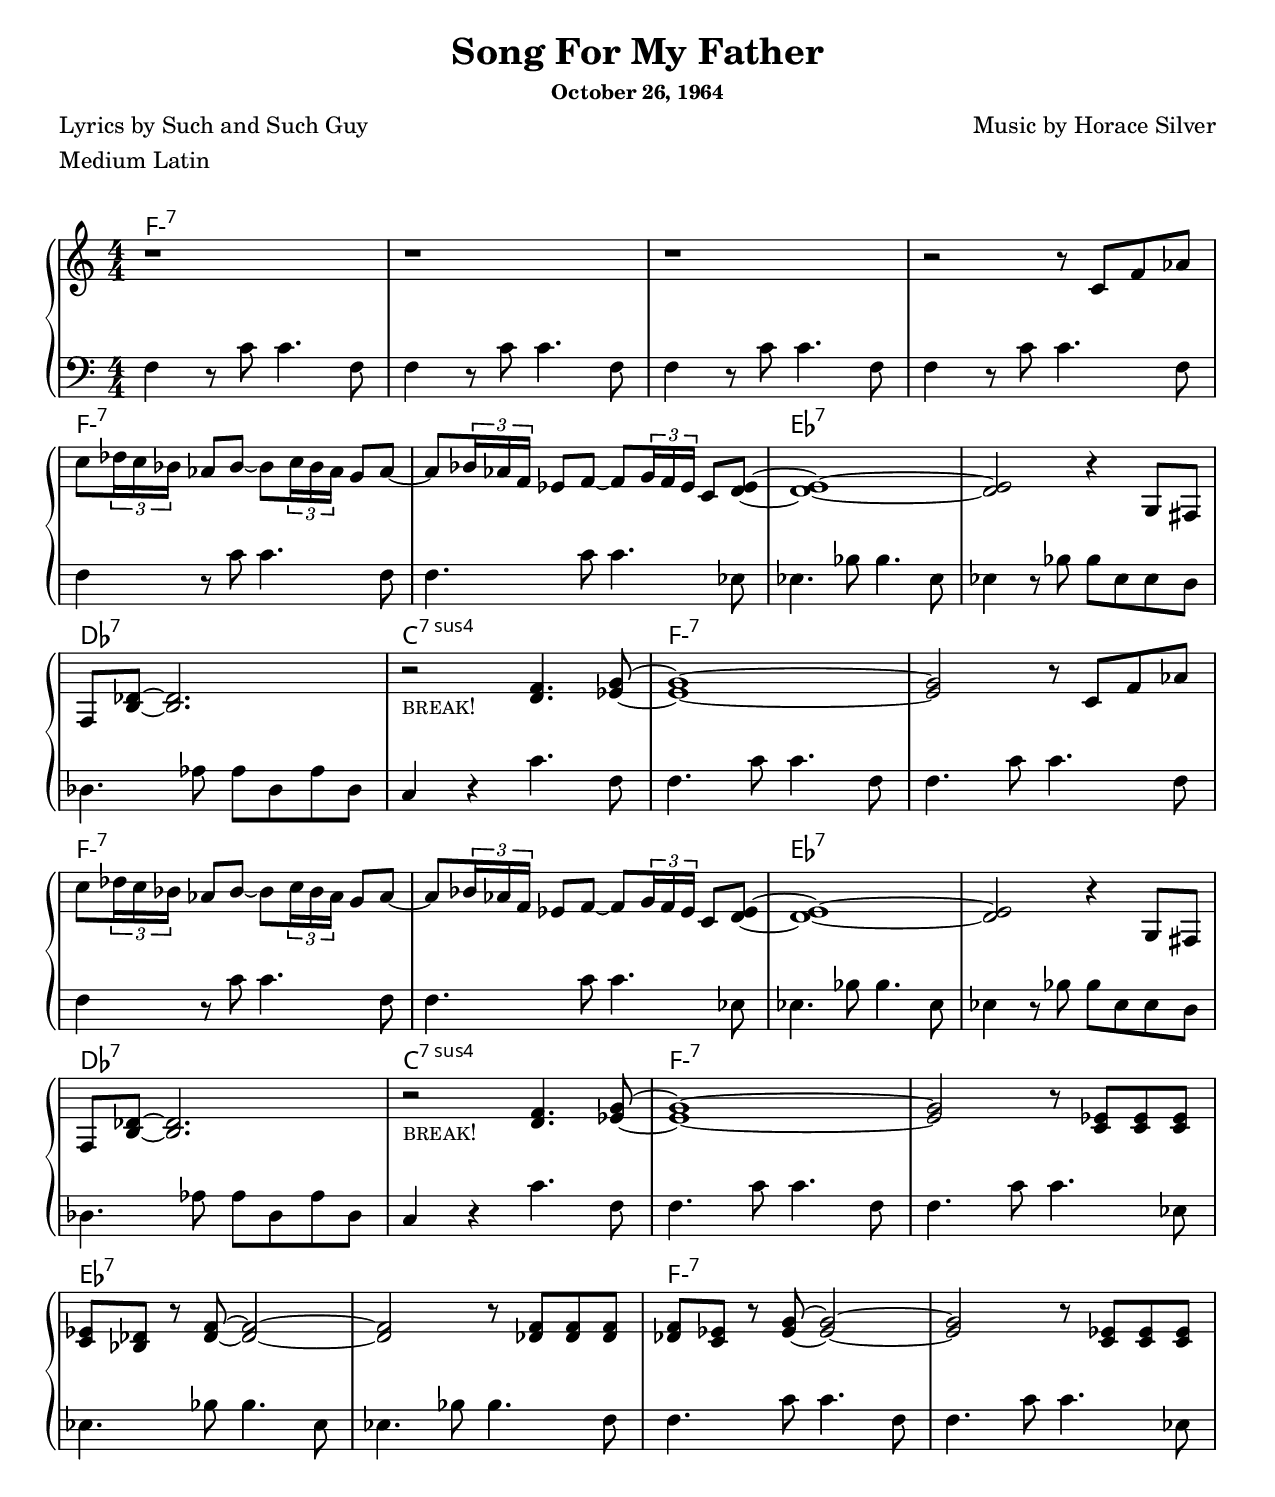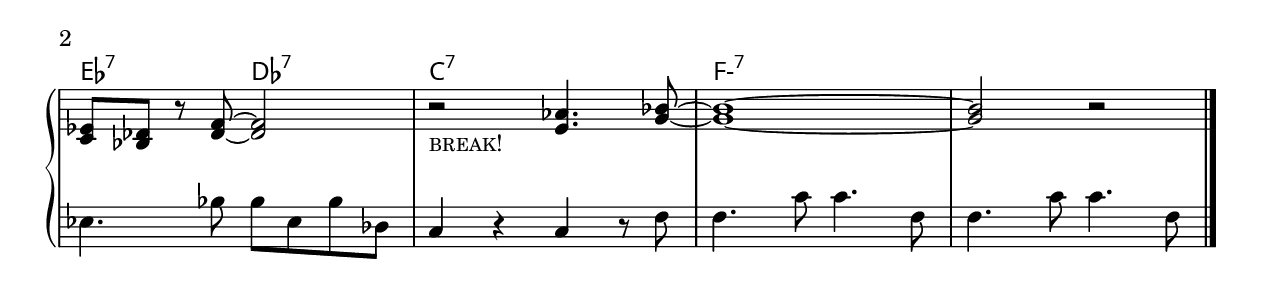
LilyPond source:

\version "2.22.1"

\include "../includes/globals.ily"
\include "../includes/chords.ily"
\include "../includes/symbols.ily"

\header {
  title = "Song For My Father"
  subsubtitle = "October 26, 1964"
  composer = "Music by Horace Silver"
  poet = "Lyrics by Such and Such Guy"
  meter = "Medium Latin"
}

\score {
    \new PianoStaff <<
      \new ChordNames="Chords" {
        \transpose c c {
          \chordmode {
            \set chordNameExceptions = #jazzChordExceptions
            \set chordChanges = ##t

            \repeat unfold 4 { f1:m7 }

            %\boxMark "A1"
            f1:m7 | f1:m7 | ees1:7 | ees1:7 |
            des1:7 | c1:7sus4 | f1:m7 | f1:m7

            %\boxMark "A2"
            f1:m7 | f1:m7 | ees1:7 | ees1:7 |
            des1:7 | c1:7sus4 | f1:m7 | f1:m7

            %\boxMark "B"
            ees1:7 | ees1:7 | f1:m7 | f1:m7 |
            ees2:7 des2:7 | c1:7 | f1:m7 | f1:m7
          }
        }
      }

      \new Staff {
        \transpose c c {
          \relative c' {
            \key c \major
            \time 4/4
            \numericTimeSignature
            \clef "treble"

            r1 | r1 | r1 |
            r2 r8 c8 f8 aes8 | \endLine

            %% "A1"
            c8 \tuplet 3/2 { des16 c16 bes16 } aes8 bes8~ bes8
            \tuplet 3/2 { c16 bes16 aes16 } g8 aes8~ |
            aes8 \tuplet 3/2 { bes16 aes16 f16 } ees8 f8~ f8
            \tuplet 3/2 { g16 f16 ees16 } c8 <d ees>8~ |
            <d ees>1~ |
            <d ees>2 r4 g,8 fis8 | \endLine

            f8 <b des>8~ <b des>2. |
            r2_\markup{\caps{"break!"}} <d f>4. <ees g>8~ |
            <ees g>1~ |
            <ees g>2 r8 c8 f8 aes8 | \endLine

            %% "A2"
            c8 \tuplet 3/2 { des16 c16 bes16 } aes8 bes8~ bes8
            \tuplet 3/2 { c16 bes16 aes16 } g8 aes8~ |
            aes8 \tuplet 3/2 { bes16 aes16 f16 } ees8 f8~ f8
            \tuplet 3/2 { g16 f16 ees16 } c8 <d ees>8~ |
            <d ees>1~ |
            <d ees>2 r4 g,8 fis8 | \endLine

            f8 <b des>8~ <b des>2. |
            r2_\markup{\caps{"break!"}} <d f>4. <ees g>8~ |
            <ees g>1~ |
            <ees g>2 r8 <c ees>8 <c ees>8 <c ees>8 | \endLine

            %% "B"
            <c ees>8 <bes des>8 r8 <des f>8~ <des f>2~ |
            <des f>2 r8 <des f>8 <des f>8 <des f>8 |
            <des f>8 <c ees>8 r8 <ees g>8~ <ees g>2~ |
            <ees g>2 r8 <c ees>8 <c ees>8 <c ees>8 | \endLine

            <c ees>8 <bes des>8 r8 <des f>8~ <des f>2 |
            r2_\markup{\caps{"break!"}} <e aes>4. <g bes>8~ |
            <g bes>1~ |
            <g bes>2 r2 |

            \songEndBar
          }
        }
      }

      \new Staff {
        \transpose c c {
          \relative c' {
            \clef "bass"
            \key c \major
            \time 4/4
            \numericTimeSignature

            f,4 r8 c'8 c4. f,8 |
            f4 r8 c'8 c4. f,8 |
            f4 r8 c'8 c4. f,8 |
            f4 r8 c'8 c4. f,8 |

            %% "A1"
            f4 r8 c'8 c4. f,8 |
            f4. c'8 c4. ees,8 |
            ees4. bes'8 bes4. ees,8 |
            ees4 r8 bes'8 bes8 ees,8 ees8 d8 |

            des4. aes'8 aes8 des,8 aes'8 des,8 |
            c4 r4 c'4. f,8 |
            f4. c'8 c4. f,8 |
            f4. c'8 c4. f,8 |

            %% "A2"
            f4 r8 c'8 c4. f,8 |
            f4. c'8 c4. ees,8 |
            ees4. bes'8 bes4. ees,8 |
            ees4 r8 bes'8 bes8 ees,8 ees8 d8 |

            des4. aes'8 aes8 des,8 aes'8 des,8 |
            c4 r4 c'4. f,8 |
            f4. c'8 c4. f,8 |
            f4. c'8 c4. ees,8 |

            %% "B"
            ees4. bes'8 bes4. ees,8 |
            ees4. bes'8 bes4. f8 |
            f4. c'8 c4. f,8 |
            f4. c'8 c4. ees,8

            ees4. bes'8 bes8 ees,8 bes'8 des,8 |
            c4 r4 c4 r8 f8 |
            f4. c'8 c4. f,8 |
            f4. c'8 c4. f,8
          }
        }
      }

    >>
}
